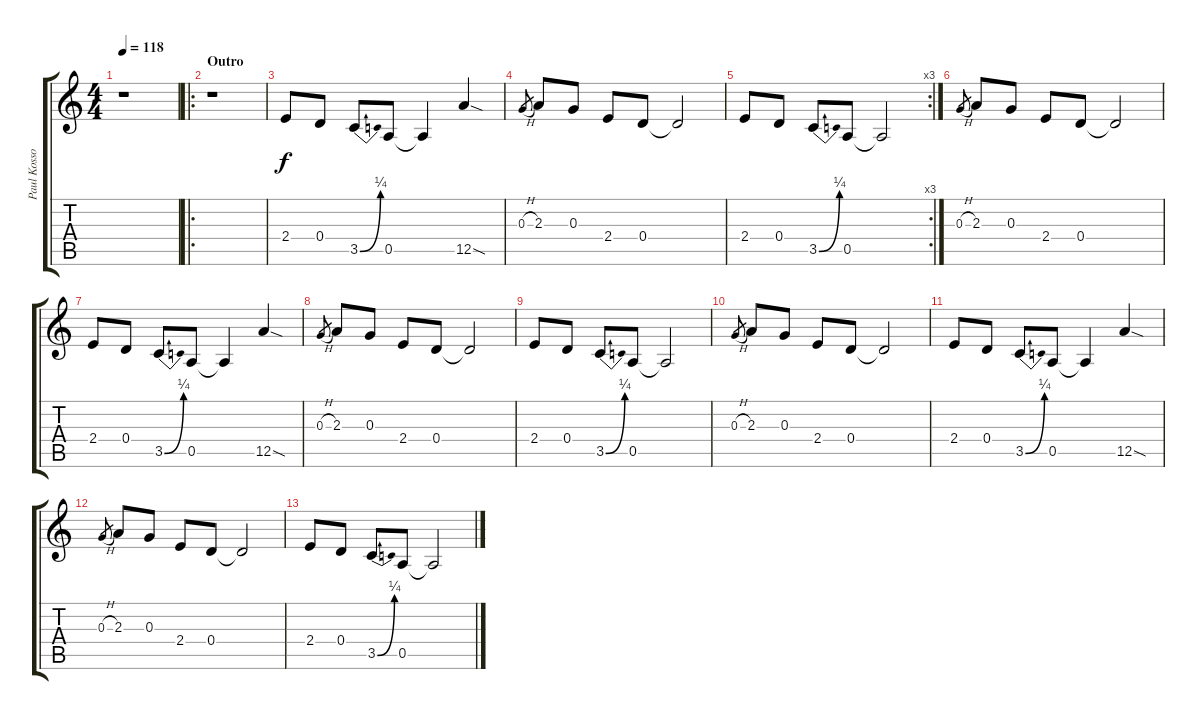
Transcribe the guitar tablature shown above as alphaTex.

\track ("Paul Kossoff - Gtr.2" "Paul Kosso") {instrument overdrivenguitar}
\staff {score tabs}
\tuning (E4 B3 G3 D3 A2 E2) {hide}
\ts (4 4)
\tempo 118
\clef g2
\ks c
r.1{dy f} |
\ro
\section ("" "Outro")
r.1 |
2.4.8 0.4.8 3.5{be (bend 0 0 60 1)}.8 0.5.8 0.5{t}.4 12.5{sod}.4 |
0.3{h}.8{gr} 2.3.8 0.3.8 2.4.8 0.4.8 0.4{t}.2 |
\rc 3
2.4.8 0.4.8 3.5{be (bend 0 0 60 1)}.8 0.5.8 0.5{t}.2 |
0.3{h}.8{gr} 2.3.8 0.3.8 2.4.8 0.4.8 0.4{t}.2 |
2.4.8 0.4.8 3.5{be (bend 0 0 60 1)}.8 0.5.8 0.5{t}.4 12.5{sod}.4 |
0.3{h}.8{gr} 2.3.8 0.3.8 2.4.8 0.4.8 0.4{t}.2 |
2.4.8 0.4.8 3.5{be (bend 0 0 60 1)}.8 0.5.8 0.5{t}.2 |
0.3{h}.8{gr} 2.3.8 0.3.8 2.4.8 0.4.8 0.4{t}.2 |
2.4.8 0.4.8 3.5{be (bend 0 0 60 1)}.8 0.5.8 0.5{t}.4 12.5{sod}.4 |
0.3{h}.8{gr} 2.3.8 0.3.8 2.4.8 0.4.8 0.4{t}.2 |
2.4.8 0.4.8 3.5{be (bend 0 0 60 1)}.8 0.5.8 0.5{t}.2
